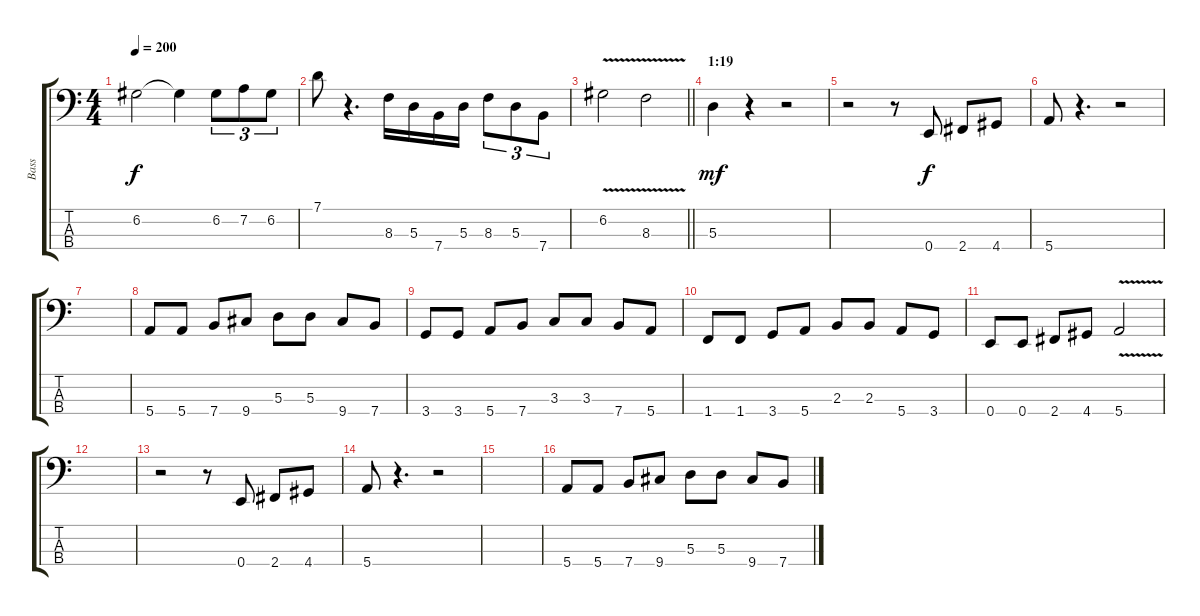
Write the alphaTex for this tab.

\track ("Bass" "Bass") {instrument electricbasspick}
\staff {score tabs}
\tuning (G2 D2 A1 E1) {hide}
\ts (4 4)
\tempo 200
\clef f4
\ks c
6.2.2{dy f} 6.2{t}.4 6.2.8{tu (3 2)} 7.2.8{tu (3 2)} 6.2.8{tu (3 2)} |
7.1.8 r.4{d} 8.3.16 5.3.16 7.4.16 5.3.16 8.3.8{tu (3 2)} 5.3.8{tu (3 2)} 7.4.8{tu (3 2)} |
\barLineRight lightlight
6.2{v}.2 8.3{v}.2 |
\section ("" "1:19")
5.3.4{dy mf} r.4 r.2 |
r.2 r.8 0.4.8{dy f} 2.4.8 4.4.8 |
5.4.8 r.4{d} r.2 |
|
5.4.8 5.4.8 7.4.8 9.4.8 5.3.8 5.3.8 9.4.8 7.4.8 |
3.4.8 3.4.8 5.4.8 7.4.8 3.3.8 3.3.8 7.4.8 5.4.8 |
1.4.8 1.4.8 3.4.8 5.4.8 2.3.8 2.3.8 5.4.8 3.4.8 |
0.4.8 0.4.8 2.4.8 4.4.8 5.4{v}.2 |
|
r.2 r.8 0.4.8 2.4.8 4.4.8 |
5.4.8 r.4{d} r.2 |
|
5.4.8 5.4.8 7.4.8 9.4.8 5.3.8 5.3.8 9.4.8 7.4.8
